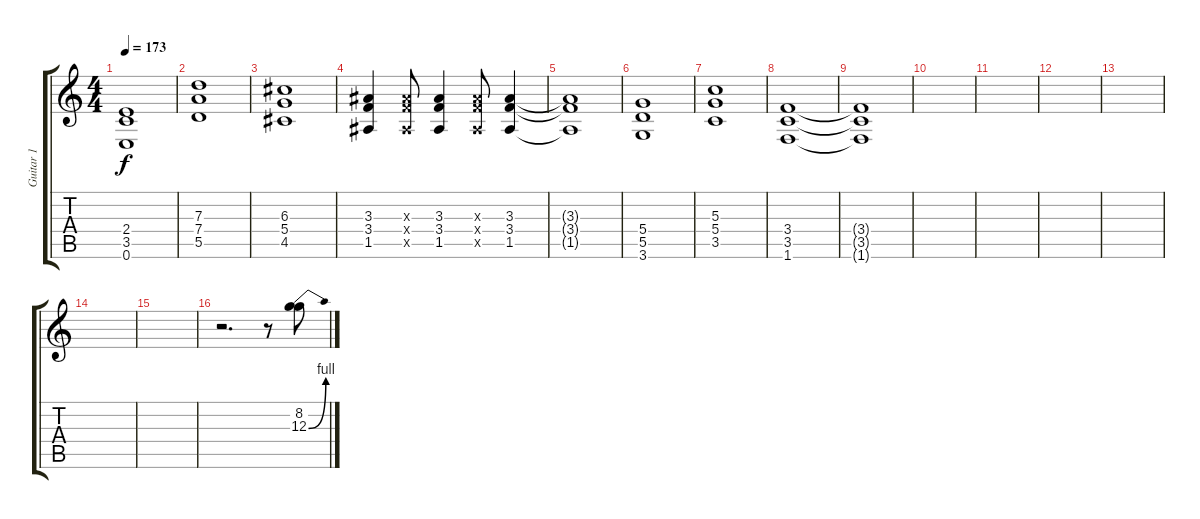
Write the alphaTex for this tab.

\track ("Guitar 1" "Guitar 1") {instrument distortionguitar}
\staff {score tabs}
\tuning (E4 B3 G3 D3 A2 E2) {hide}
\ts (4 4)
\tempo 173
\clef g2
\ks c
(2.4 3.5 0.6).1{dy f} |
(7.3 7.4 5.5).1 |
(6.3 5.4 4.5).1 |
(3.3 3.4 1.5).4 (3.3{x} 3.4{x} 1.5{x}).8 (3.3 3.4 1.5).4 (3.3{x} 3.4{x} 1.5{x}).8 (3.3 3.4 1.5).4 |
(3.3{t} 3.4{t} 1.5{t}).1 |
(5.4 5.5 3.6).1 |
(5.3 5.4 3.5).1 |
(3.4 3.5 1.6).1 |
(3.4{t} 3.5{t} 1.6{t}).1 |
|
|
|
|
|
|
r.2{d volume 16 balance 8} r.8 (8.2 12.3{be (bend 0 0 60 4)}).8
